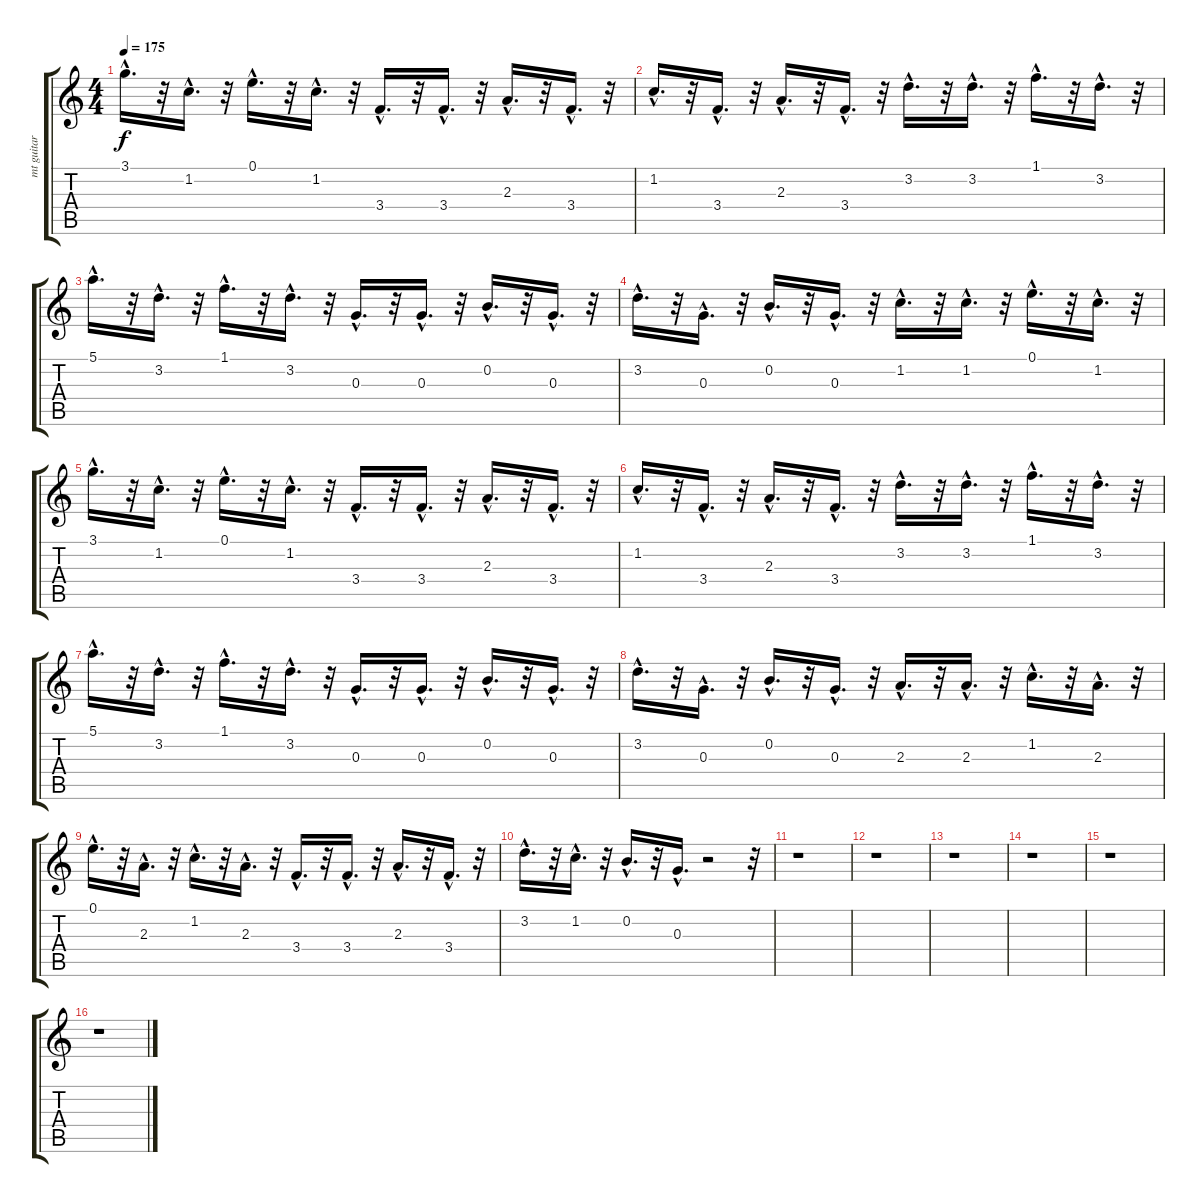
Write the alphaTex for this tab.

\track ("mt guitar" "mt guitar") {instrument electricguitarmuted}
\staff {score tabs}
\tuning (E4 B3 G3 D3 A2 E2) {hide}
\ts (4 4)
\tempo 175
\clef g2
\ks c
3.1{hac}.16{d dy f} r.32 1.2{hac}.16{d} r.32 0.1{hac}.16{d} r.32 1.2{hac}.16{d} r.32 3.4{hac}.16{d} r.32 3.4{hac}.16{d} r.32 2.3{hac}.16{d} r.32 3.4{hac}.16{d} r.32 |
1.2{hac}.16{d} r.32 3.4{hac}.16{d} r.32 2.3{hac}.16{d} r.32 3.4{hac}.16{d} r.32 3.2{hac}.16{d} r.32 3.2{hac}.16{d} r.32 1.1{hac}.16{d} r.32 3.2{hac}.16{d} r.32 |
5.1{hac}.16{d} r.32 3.2{hac}.16{d} r.32 1.1{hac}.16{d} r.32 3.2{hac}.16{d} r.32 0.3{hac}.16{d} r.32 0.3{hac}.16{d} r.32 0.2{hac}.16{d} r.32 0.3{hac}.16{d} r.32 |
3.2{hac}.16{d} r.32 0.3{hac}.16{d} r.32 0.2{hac}.16{d} r.32 0.3{hac}.16{d} r.32 1.2{hac}.16{d} r.32 1.2{hac}.16{d} r.32 0.1{hac}.16{d} r.32 1.2{hac}.16{d} r.32 |
3.1{hac}.16{d} r.32 1.2{hac}.16{d} r.32 0.1{hac}.16{d} r.32 1.2{hac}.16{d} r.32 3.4{hac}.16{d} r.32 3.4{hac}.16{d} r.32 2.3{hac}.16{d} r.32 3.4{hac}.16{d} r.32 |
1.2{hac}.16{d} r.32 3.4{hac}.16{d} r.32 2.3{hac}.16{d} r.32 3.4{hac}.16{d} r.32 3.2{hac}.16{d} r.32 3.2{hac}.16{d} r.32 1.1{hac}.16{d} r.32 3.2{hac}.16{d} r.32 |
5.1{hac}.16{d} r.32 3.2{hac}.16{d} r.32 1.1{hac}.16{d} r.32 3.2{hac}.16{d} r.32 0.3{hac}.16{d} r.32 0.3{hac}.16{d} r.32 0.2{hac}.16{d} r.32 0.3{hac}.16{d} r.32 |
3.2{hac}.16{d} r.32 0.3{hac}.16{d} r.32 0.2{hac}.16{d} r.32 0.3{hac}.16{d} r.32 2.3{hac}.16{d} r.32 2.3{hac}.16{d} r.32 1.2{hac}.16{d} r.32 2.3{hac}.16{d} r.32 |
0.1{hac}.16{d} r.32 2.3{hac}.16{d} r.32 1.2{hac}.16{d} r.32 2.3{hac}.16{d} r.32 3.4{hac}.16{d} r.32 3.4{hac}.16{d} r.32 2.3{hac}.16{d} r.32 3.4{hac}.16{d} r.32 |
3.2{hac}.16{d} r.32 1.2{hac}.16{d} r.32 0.2{hac}.16{d} r.32 0.3{hac}.16{d} r.2 r.32 |
r.1 |
r.1 |
r.1 |
r.1 |
r.1 |
r.1
